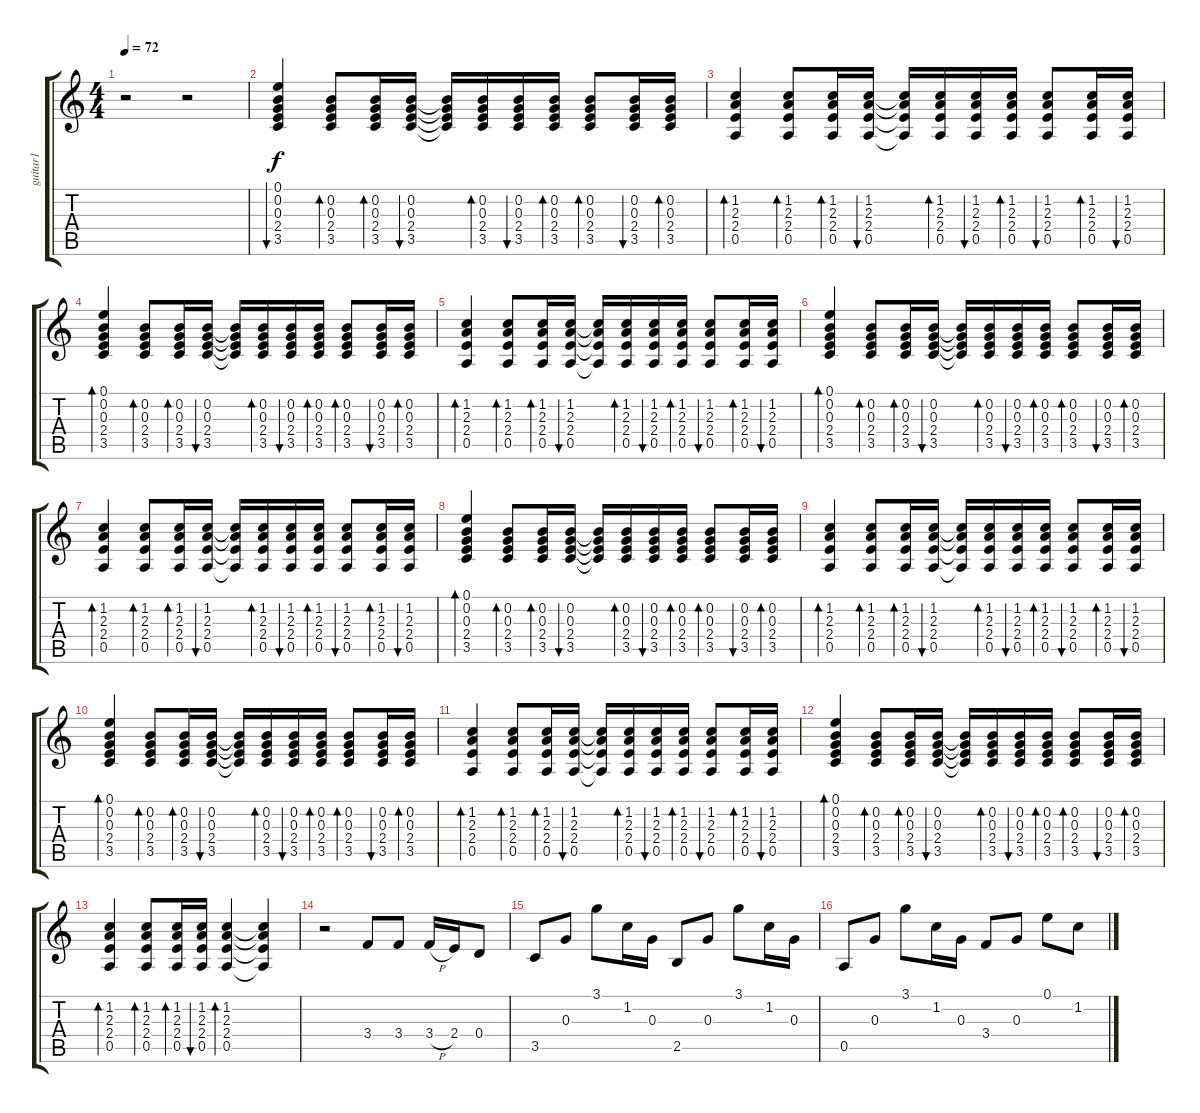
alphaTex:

\track ("guitar1" "guitar1") {instrument acousticguitarsteel}
\staff {score tabs}
\tuning (E4 B3 G3 D3 A2 E2) {hide}
\ts (4 4)
\tempo 72
\clef g2
\ks c
r.2{dy f} r.2 |
(0.1 0.2 0.3 2.4 3.5).4{bu 240} (0.2 0.3 2.4 3.5).8{bd 30} (0.2 0.3 2.4 3.5).16{bd 30} (0.2 0.3 2.4 3.5).16{bu 30} (0.2{t} 0.3{t} 2.4{t} 3.5{t}).16 (0.2 0.3 2.4 3.5).16{bd 30} (0.2 0.3 2.4 3.5).16{bu 30} (0.2 0.3 2.4 3.5).16{bd 30} (0.2 0.3 2.4 3.5).8{bd 30} (0.2 0.3 2.4 3.5).16{bu 30} (0.2 0.3 2.4 3.5).16{bd 30} |
(1.2 2.3 2.4 0.5).4{bd 30} (1.2 2.3 2.4 0.5).8{bd 30} (1.2 2.3 2.4 0.5).16{bd 30} (1.2 2.3 2.4 0.5).16{bu 30} (1.2{t} 2.3{t} 2.4{t} 0.5{t}).16 (1.2 2.3 2.4 0.5).16{bd 30} (1.2 2.3 2.4 0.5).16{bu 30} (1.2 2.3 2.4 0.5).16{bd 30} (1.2 2.3 2.4 0.5).8{bu 30} (1.2 2.3 2.4 0.5).16{bd 30} (1.2 2.3 2.4 0.5).16{bu 30} |
(0.1 0.2 0.3 2.4 3.5).4{bd 30} (0.2 0.3 2.4 3.5).8{bd 30} (0.2 0.3 2.4 3.5).16{bd 30} (0.2 0.3 2.4 3.5).16{bu 30} (0.2{t} 0.3{t} 2.4{t} 3.5{t}).16 (0.2 0.3 2.4 3.5).16{bd 30} (0.2 0.3 2.4 3.5).16{bu 30} (0.2 0.3 2.4 3.5).16{bd 30} (0.2 0.3 2.4 3.5).8{bd 30} (0.2 0.3 2.4 3.5).16{bu 30} (0.2 0.3 2.4 3.5).16{bd 30} |
(1.2 2.3 2.4 0.5).4{bd 30} (1.2 2.3 2.4 0.5).8{bd 30} (1.2 2.3 2.4 0.5).16{bd 30} (1.2 2.3 2.4 0.5).16{bu 30} (1.2{t} 2.3{t} 2.4{t} 0.5{t}).16 (1.2 2.3 2.4 0.5).16{bd 30} (1.2 2.3 2.4 0.5).16{bu 30} (1.2 2.3 2.4 0.5).16{bd 30} (1.2 2.3 2.4 0.5).8{bu 30} (1.2 2.3 2.4 0.5).16{bd 30} (1.2 2.3 2.4 0.5).16{bu 30} |
(0.1 0.2 0.3 2.4 3.5).4{bd 30} (0.2 0.3 2.4 3.5).8{bd 30} (0.2 0.3 2.4 3.5).16{bd 30} (0.2 0.3 2.4 3.5).16{bu 30} (0.2{t} 0.3{t} 2.4{t} 3.5{t}).16 (0.2 0.3 2.4 3.5).16{bd 30} (0.2 0.3 2.4 3.5).16{bu 30} (0.2 0.3 2.4 3.5).16{bd 30} (0.2 0.3 2.4 3.5).8{bd 30} (0.2 0.3 2.4 3.5).16{bu 30} (0.2 0.3 2.4 3.5).16{bd 30} |
(1.2 2.3 2.4 0.5).4{bd 30} (1.2 2.3 2.4 0.5).8{bd 30} (1.2 2.3 2.4 0.5).16{bd 30} (1.2 2.3 2.4 0.5).16{bu 30} (1.2{t} 2.3{t} 2.4{t} 0.5{t}).16 (1.2 2.3 2.4 0.5).16{bd 30} (1.2 2.3 2.4 0.5).16{bu 30} (1.2 2.3 2.4 0.5).16{bd 30} (1.2 2.3 2.4 0.5).8{bu 30} (1.2 2.3 2.4 0.5).16{bd 30} (1.2 2.3 2.4 0.5).16{bu 30} |
(0.1 0.2 0.3 2.4 3.5).4{bd 30} (0.2 0.3 2.4 3.5).8{bd 30} (0.2 0.3 2.4 3.5).16{bd 30} (0.2 0.3 2.4 3.5).16{bu 30} (0.2{t} 0.3{t} 2.4{t} 3.5{t}).16 (0.2 0.3 2.4 3.5).16{bd 30} (0.2 0.3 2.4 3.5).16{bu 30} (0.2 0.3 2.4 3.5).16{bd 30} (0.2 0.3 2.4 3.5).8{bd 30} (0.2 0.3 2.4 3.5).16{bu 30} (0.2 0.3 2.4 3.5).16{bd 30} |
(1.2 2.3 2.4 0.5).4{bd 30} (1.2 2.3 2.4 0.5).8{bd 30} (1.2 2.3 2.4 0.5).16{bd 30} (1.2 2.3 2.4 0.5).16{bu 30} (1.2{t} 2.3{t} 2.4{t} 0.5{t}).16 (1.2 2.3 2.4 0.5).16{bd 30} (1.2 2.3 2.4 0.5).16{bu 30} (1.2 2.3 2.4 0.5).16{bd 30} (1.2 2.3 2.4 0.5).8{bu 30} (1.2 2.3 2.4 0.5).16{bd 30} (1.2 2.3 2.4 0.5).16{bu 30} |
(0.1 0.2 0.3 2.4 3.5).4{bd 30} (0.2 0.3 2.4 3.5).8{bd 30} (0.2 0.3 2.4 3.5).16{bd 30} (0.2 0.3 2.4 3.5).16{bu 30} (0.2{t} 0.3{t} 2.4{t} 3.5{t}).16 (0.2 0.3 2.4 3.5).16{bd 30} (0.2 0.3 2.4 3.5).16{bu 30} (0.2 0.3 2.4 3.5).16{bd 30} (0.2 0.3 2.4 3.5).8{bd 30} (0.2 0.3 2.4 3.5).16{bu 30} (0.2 0.3 2.4 3.5).16{bd 30} |
(1.2 2.3 2.4 0.5).4{bd 30} (1.2 2.3 2.4 0.5).8{bd 30} (1.2 2.3 2.4 0.5).16{bd 30} (1.2 2.3 2.4 0.5).16{bu 30} (1.2{t} 2.3{t} 2.4{t} 0.5{t}).16 (1.2 2.3 2.4 0.5).16{bd 30} (1.2 2.3 2.4 0.5).16{bu 30} (1.2 2.3 2.4 0.5).16{bd 30} (1.2 2.3 2.4 0.5).8{bu 30} (1.2 2.3 2.4 0.5).16{bd 30} (1.2 2.3 2.4 0.5).16{bu 30} |
(0.1 0.2 0.3 2.4 3.5).4{bd 30} (0.2 0.3 2.4 3.5).8{bd 30} (0.2 0.3 2.4 3.5).16{bd 30} (0.2 0.3 2.4 3.5).16{bu 30} (0.2{t} 0.3{t} 2.4{t} 3.5{t}).16 (0.2 0.3 2.4 3.5).16{bd 30} (0.2 0.3 2.4 3.5).16{bu 30} (0.2 0.3 2.4 3.5).16{bd 30} (0.2 0.3 2.4 3.5).8{bd 30} (0.2 0.3 2.4 3.5).16{bu 30} (0.2 0.3 2.4 3.5).16{bd 30} |
(1.2 2.3 2.4 0.5).4{bd 30} (1.2 2.3 2.4 0.5).8{bd 30} (1.2 2.3 2.4 0.5).16{bd 30} (1.2 2.3 2.4 0.5).16{bu 30} (1.2 2.3 2.4 0.5).4{bd 60} (1.2{t} 2.3{t} 2.4{t} 0.5{t}).4 |
r.2 3.4.8 3.4.8 3.4{h}.16 2.4.16 0.4.8 |
3.5.8 0.3.8 3.1.8 1.2.16 0.3.16 2.5.8 0.3.8 3.1.8 1.2.16 0.3.16 |
0.5.8 0.3.8 3.1.8 1.2.16 0.3.16 3.4.8 0.3.8 0.1.8 1.2.8
